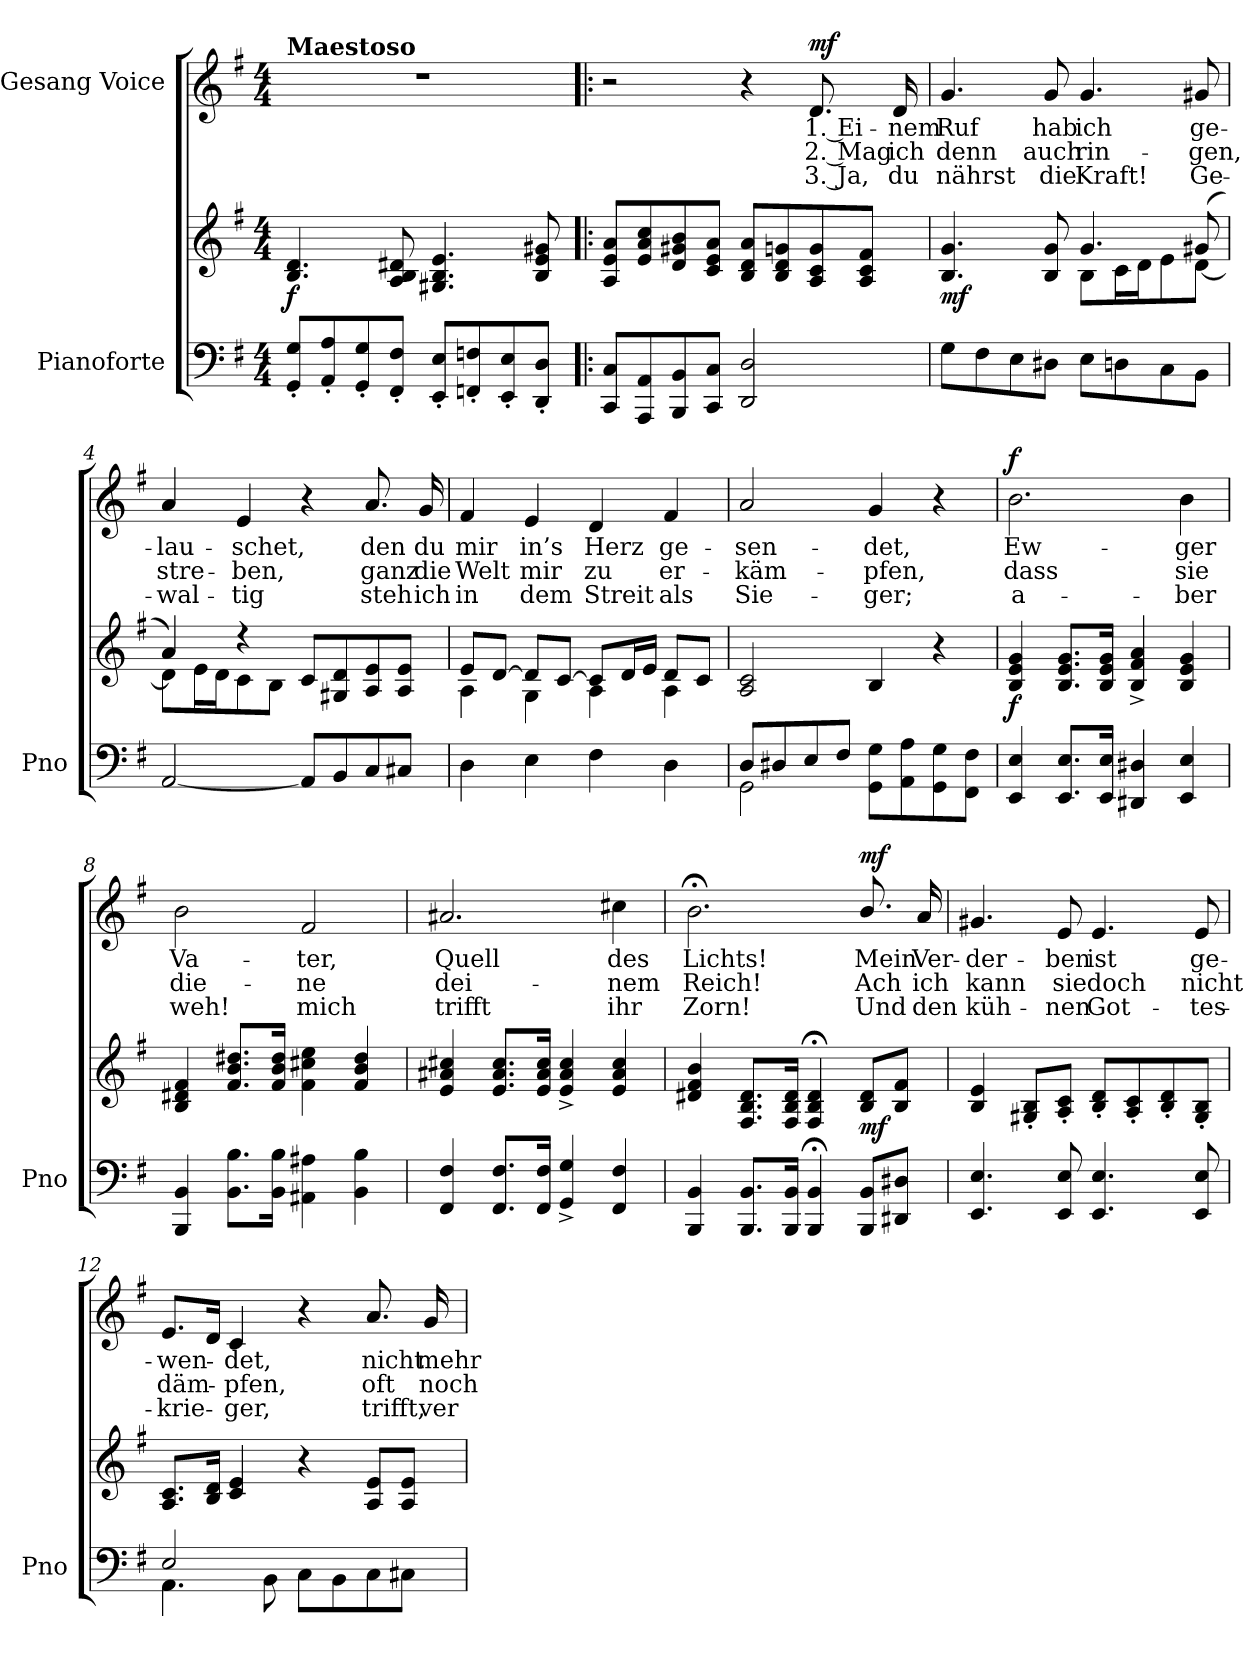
**kern	**kern	**dynam	**kern	**text	**text	**text	**dynam
*part2	*part2	*part2	*part1	*part1	*part1	*part1	*part1
*staff3	*staff2	*staff2/3	*staff1	*staff1	*staff1	*staff1	*staff1
*I"Pianoforte	*	*	*I"Gesang Voice	*	*	*	*
*I'Pno	*	*	*	*	*	*	*
*clefF4	*clefG2	*	*clefG2	*	*	*	*
*k[f#]	*k[f#]	*	*k[f#]	*	*	*	*
*M4/4	*M4/4	*	*M4/4	*	*	*	*
=1	=1	=1	=1	=1	=1	=1	=1
!	!	!	!LO:TX:a:B:t=Maestoso	!	!	!	!
!	!	!LO:DY:b	!	!	!	!	!
8GG/' 8G/'L	4.B/ 4.d/	f	1r	.	.	.	.
8AA/' 8A/'	.	.	.	.	.	.	.
8GG/' 8G/'	.	.	.	.	.	.	.
8FF#/' 8F#/'J	8A/ 8B/ 8d#X/	.	.	.	.	.	.
8EE/' 8E/'L	4.G#X/ 4.B/ 4.e/	.	.	.	.	.	.
8FFn/' 8Fn/'	.	.	.	.	.	.	.
8EE/' 8E/'	.	.	.	.	.	.	.
8DD/' 8D/'J	8B/ 8e/ 8g#X/	.	.	.	.	.	.
=2!|:	=2!|:	=2!|:	=2!|:	=2!|:	=2!|:	=2!|:	=2!|:
8CC/ 8C/L	8A/ 8e/ 8a/L	.	2r	.	.	.	.
8AAA/ 8AA/	8e/ 8a/ 8cc/	.	.	.	.	.	.
8BBB/ 8BB/	8d/ 8g#X/ 8b/	.	.	.	.	.	.
8CC/ 8C/J	8c/ 8e/ 8a/J	.	.	.	.	.	.
2DD/ 2D/	8B/ 8d/ 8a/L	.	4r	.	.	.	.
.	8B/ 8d/ 8gn/	.	.	.	.	.	.
!	!	!	!	!	!	!	!LO:DY:a
.	8A/ 8c/ 8g/	.	8.d/	1. Ei-	2. Mag	3. Ja,	mf
.	8A/ 8c/ 8f#/J	.	.	.	.	.	.
.	.	.	16d/	-nem	ich	du	.
=3	=3	=3	=3	=3	=3	=3	=3
*	*^	*	*	*	*	*	*
!	!	!	!LO:DY:b	!	!	!	!	!
8G\L	4.B/ 4.g/	2ryy	mf	4.g/	Ruf	denn	nährst	.
8F#\	.	.	.	.	.	.	.	.
8E\	.	.	.	.	.	.	.	.
8D#X\J	8B/ 8g/	.	.	8g/	hab	auch	die	.
8E\L	4.g/	8B\L	.	4.g/	ich	rin-	Kraft!	.
8Dn\	.	16c\L	.	.	.	.	.	.
.	.	16d\J	.	.	.	.	.	.
8C\	.	8e\	.	.	.	.	.	.
8BB\J	(8g#X/	[8d\J	.	8g#X/	ge-	-gen,	Ge-	.
=4	=4	=4	=4	=4	=4	=4	=4	=4
[2AA/	4a/)	8d\L]	.	4a/	-lau-	stre-	-wal-	.
.	.	16e\L	.	.	.	.	.	.
.	.	16d\J	.	.	.	.	.	.
.	4r	8c\	.	4e/	-schet,	-ben,	-tig	.
.	.	8B\J	.	.	.	.	.	.
8AA/L]	8c/L	2ryy	.	4r	.	.	.	.
8BB/	8G#X/ 8d/	.	.	.	.	.	.	.
8C/	8A/ 8e/	.	.	8.a/	den	ganz	steh	.
8C#X/J	8A/ 8e/J	.	.	.	.	.	.	.
.	.	.	.	16g/	du	die	ich	.
=5	=5	=5	=5	=5	=5	=5	=5	=5
4D\	8e/L	4A\	.	4f#/	mir	Welt	in	.
.	[8d/J	.	.	.	.	.	.	.
4E\	8d/L]	4G\	.	4e/	in’s	mir	dem	.
.	[8c/J	.	.	.	.	.	.	.
4F#\	8c/L]	4A\	.	4d/	Herz	zu	Streit	.
.	16d/L	.	.	.	.	.	.	.
.	16e/JJ	.	.	.	.	.	.	.
4D\	8d/L	4A\	.	4f#/	ge-	er-	als	.
.	8c/J	.	.	.	.	.	.	.
*	*v	*v	*	*	*	*	*	*
=6	=6	=6	=6	=6	=6	=6	=6
*^	*	*	*	*	*	*	*
8D/L	2GG\	2A/ 2c/	.	2a/	-sen-	-käm-	Sie-	.
8D#X/	.	.	.	.	.	.	.	.
8E/	.	.	.	.	.	.	.	.
8F#/J	.	.	.	.	.	.	.	.
8GG\ 8G\L	2ryy	4B/	.	4g/	-det,	-pfen,	-ger;	.
8AA\ 8A\	.	.	.	.	.	.	.	.
8GG\ 8G\	.	4r	.	4r	.	.	.	.
8FF#\ 8F#\J	.	.	.	.	.	.	.	.
*v	*v	*	*	*	*	*	*	*
=7	=7	=7	=7	=7	=7	=7	=7
!	!	!LO:DY:b	!	!	!	!	!LO:DY:a
4EE/ 4E/	4B/ 4e/ 4g/	f	2.b\	Ew-	dass	a-	f
8.EE/ 8.E/L	8.B/ 8.e/ 8.g/L	.	.	.	.	.	.
16EE/ 16E/Jk	16B/ 16e/ 16g/Jk	.	.	.	.	.	.
4DD#X/ 4D#X/	4B/^> 4f#/^> 4a/^>	.	.	.	.	.	.
4EE/ 4E/	4B/ 4e/ 4g/	.	4b\	-ger	sie	-ber	.
=8	=8	=8	=8	=8	=8	=8	=8
4BBB/ 4BB/	4B/ 4d#X/ 4f#/	.	2b\	Va-	die-	weh!	.
8.BB\ 8.B\L	8.f#/ 8.b/ 8.dd#X/L	.	.	.	.	.	.
16BB\ 16B\Jk	16f#/ 16b/ 16dd#/Jk	.	.	.	.	.	.
4AA#X\ 4A#X\	4f#\ 4cc#X\ 4ee\	.	2f#/	-ter,	-ne	mich	.
4BB\ 4B\	4f#/ 4b/ 4dd#/	.	.	.	.	.	.
=9	=9	=9	=9	=9	=9	=9	=9
4FF#/ 4F#/	4e/ 4a#X/ 4cc#X/	.	2.a#X/	Quell	dei-	trifft	.
8.FF#/ 8.F#/L	8.e/ 8.a#/ 8.cc#/L	.	.	.	.	.	.
16FF#/ 16F#/Jk	16e/ 16a#/ 16cc#/Jk	.	.	.	.	.	.
4GG/^ 4G/^	4e/^> 4a#/^> 4cc#/^>	.	.	.	.	.	.
4FF#/ 4F#/	4e/ 4a#/ 4cc#/	.	4cc#X\	des	-nem	ihr	.
=10	=10	=10	=10	=10	=10	=10	=10
4BBB/ 4BB/	4d#X/ 4f#/ 4b/	.	2.b;<\	Lichts!	Reich!	Zorn!	.
8.BBB/ 8.BB/L	8.F#/ 8.B/ 8.d#/L	.	.	.	.	.	.
16BBB/ 16BB/Jk	16F#/ 16B/ 16d#/Jk	.	.	.	.	.	.
4BBB/;< 4BB/;<	4F#/;< 4B/;< 4d#/;<	.	.	.	.	.	.
!	!	!LO:DY:b	!	!	!	!	!LO:DY:a
8BBB/ 8BB/L	8B/ 8d#/L	mf	8.b/	Mein	Ach	Und	mf
8DD#X/ 8D#X/J	8B/ 8f#/J	.	.	.	.	.	.
.	.	.	16a/	Ver-	ich	den	.
=11	=11	=11	=11	=11	=11	=11	=11
4.EE/ 4.E/	4B/ 4e/	.	4.g#X/	-der-	kann	küh-	.
.	8G#X/' 8B/'L	.	.	.	.	.	.
8EE/ 8E/	8A/' 8c/'J	.	8e/	-ben	sie	-nen	.
4.EE/ 4.E/	8B/' 8d/'L	.	4.e/	ist	doch	Got-	.
.	8A/' 8c/'	.	.	.	.	.	.
.	8B/' 8d/'	.	.	.	.	.	.
8EE/ 8E/	8G#/' 8B/'J	.	8e/	ge-	nicht	-tes-	.
=12	=12	=12	=12	=12	=12	=12	=12
*^	*	*	*	*	*	*	*
2E/	4.AA\	8.A/ 8.c/L	.	8.e/L	-wen-	däm-	-krie-	.
.	.	16B/ 16d/Jk	.	16d/Jk	.	.	.	.
.	.	4c/ 4e/	.	4c/	-det,	-pfen,	-ger,	.
.	8BB\	.	.	.	.	.	.	.
8C\L	2ryy	4r	.	4r	.	.	.	.
8BB\	.	.	.	.	.	.	.	.
8C\	.	8A/ 8e/L	.	8.a/	nicht	oft	trifft,	.
8C#X\J	.	8A/ 8e/J	.	.	.	.	.	.
.	.	.	.	16g/	mehr	noch	ver-	.
*v	*v	*	*	*	*	*	*	*
=	=	=	=	=	=	=	=
*-	*-	*-	*-	*-	*-	*-	*-
